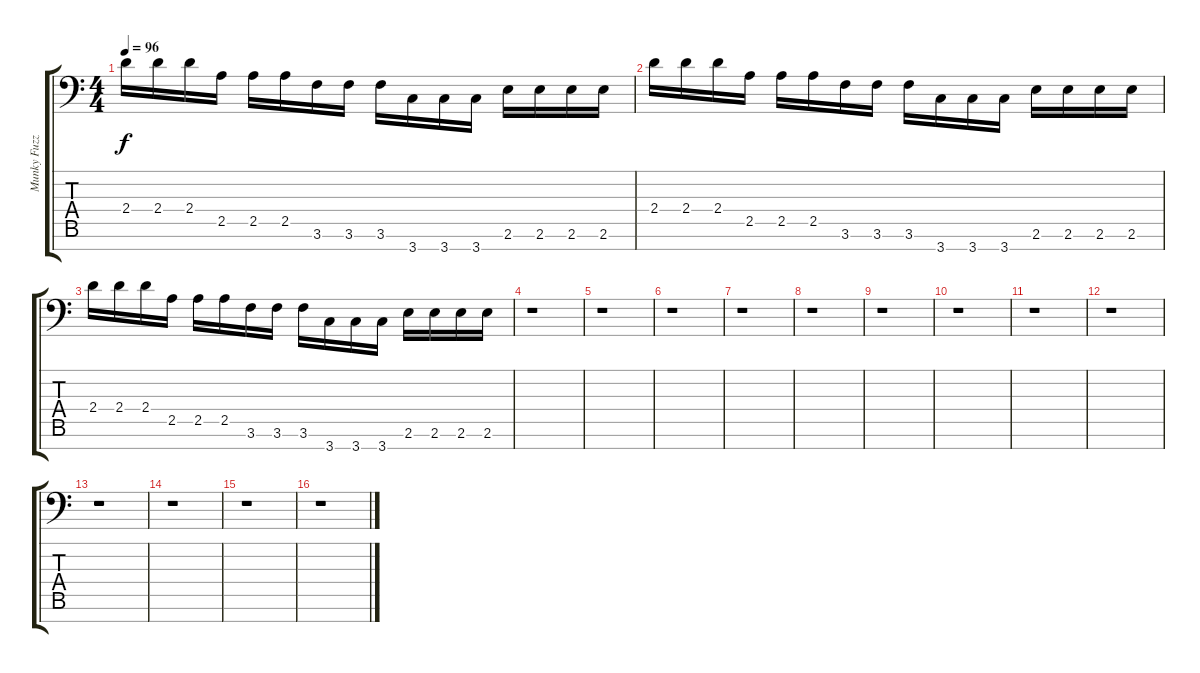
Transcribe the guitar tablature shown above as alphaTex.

\track ("Munky Fuzz" "Munky Fuzz") {instrument overdrivenguitar}
\staff {score tabs}
\tuning (D4 A3 F3 C3 G2 D2 A1) {hide}
\ts (4 4)
\tempo 96
\clef f4
\ks c
2.4.16{dy f} 2.4.16 2.4.16 2.5.16 2.5.16 2.5.16 3.6.16 3.6.16 3.6.16 3.7.16 3.7.16 3.7.16 2.6.16 2.6.16 2.6.16 2.6.16 |
2.4.16 2.4.16 2.4.16 2.5.16 2.5.16 2.5.16 3.6.16 3.6.16 3.6.16 3.7.16 3.7.16 3.7.16 2.6.16 2.6.16 2.6.16 2.6.16 |
2.4.16 2.4.16 2.4.16 2.5.16 2.5.16 2.5.16 3.6.16 3.6.16 3.6.16 3.7.16 3.7.16 3.7.16 2.6.16 2.6.16 2.6.16 2.6.16 |
r.1 |
r.1 |
r.1 |
r.1 |
r.1 |
r.1 |
r.1 |
r.1 |
r.1 |
r.1 |
r.1 |
r.1 |
r.1
